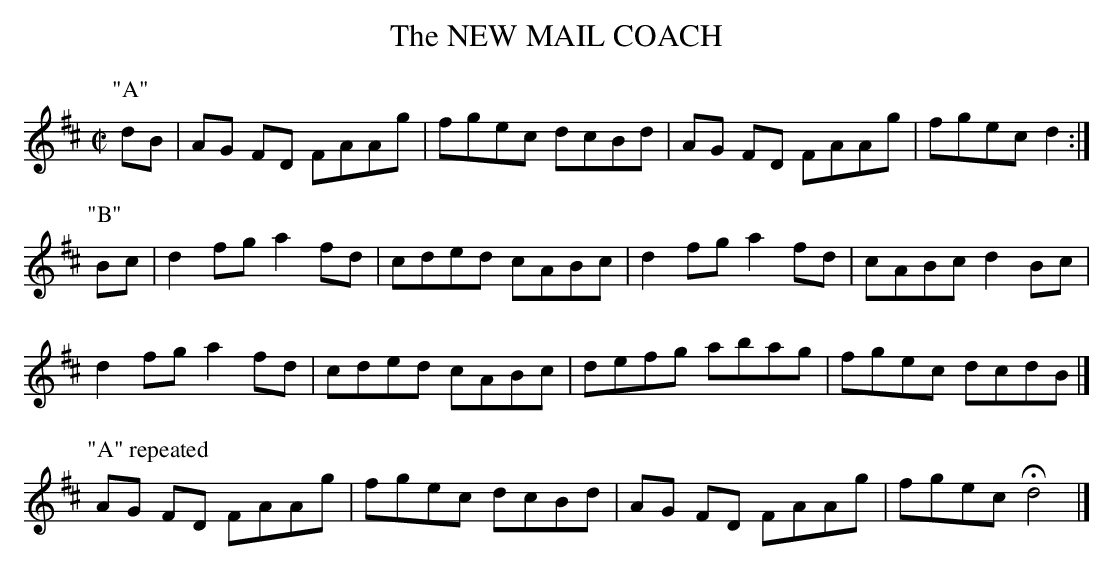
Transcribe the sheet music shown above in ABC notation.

X:1
T:NEW MAIL COACH, The
M:C|
L:1/8
K:D
P:"A"
dB|AG FD FAAg|fgec dcBd|AG FD FAAg|fgec d2:|
P:"B"
Bc|d2fg a2fd|cded cABc|d2fg a2fd|cABc d2Bc|
d2fg a2fd|cded cABc|defg abag|fgec dcdB|]
P:"A" repeated
AG FD FAAg|fgec dcBd|AG FD FAAg|fgec Hd4|]
